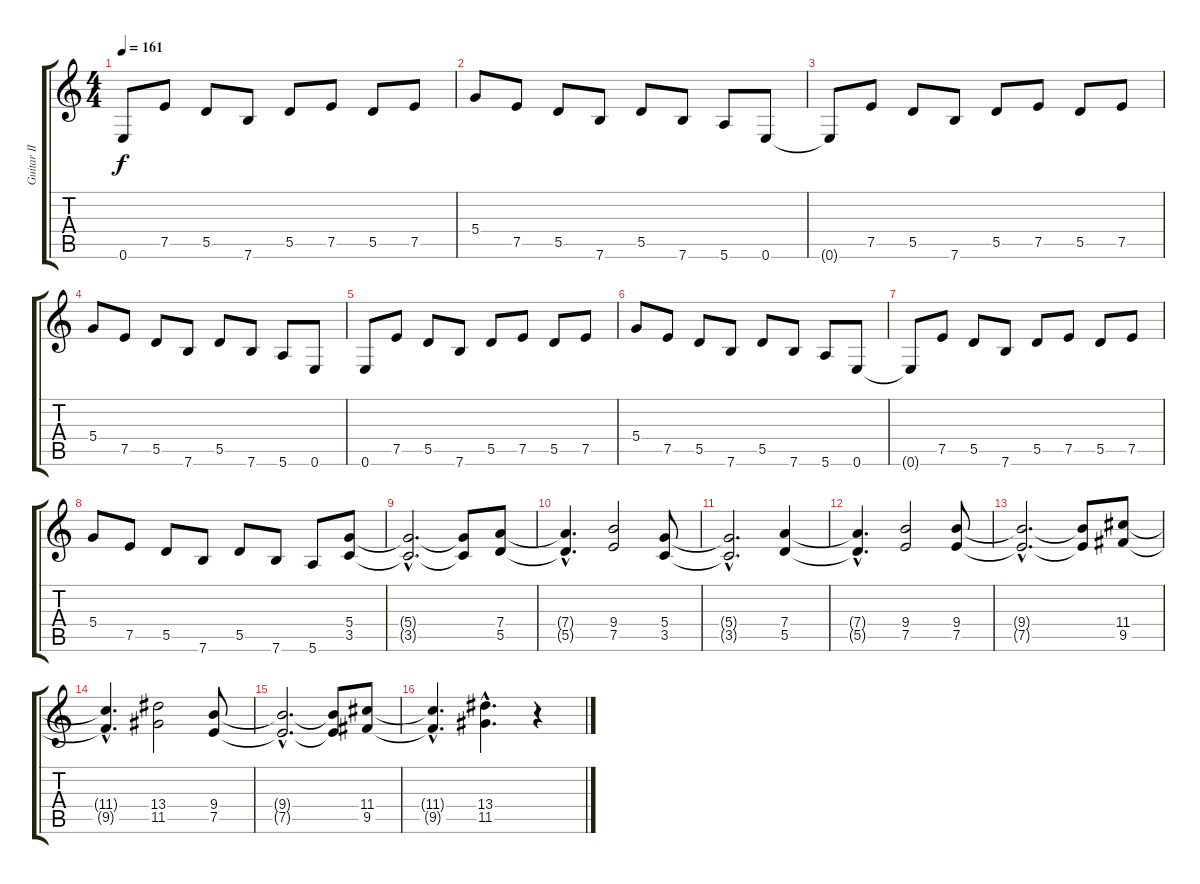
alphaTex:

\track ("Guitar II" "Guitar II") {instrument distortionguitar}
\staff {score tabs}
\tuning (E4 B3 G3 D3 A2 E2) {hide}
\ts (4 4)
\tempo 161
\clef g2
\ks c
0.6{t}.8{dy f} 7.5.8 5.5.8 7.6.8 5.5.8 7.5.8 5.5.8 7.5.8 |
5.4.8 7.5.8 5.5.8 7.6.8 5.5.8 7.6.8 5.6.8 0.6.8 |
0.6{t}.8 7.5.8 5.5.8 7.6.8 5.5.8 7.5.8 5.5.8 7.5.8 |
5.4.8 7.5.8 5.5.8 7.6.8 5.5.8 7.6.8 5.6.8 0.6.8 |
0.6.8 7.5.8 5.5.8 7.6.8 5.5.8 7.5.8 5.5.8 7.5.8 |
5.4.8 7.5.8 5.5.8 7.6.8 5.5.8 7.6.8 5.6.8 0.6.8 |
0.6{t}.8 7.5.8 5.5.8 7.6.8 5.5.8 7.5.8 5.5.8 7.5.8 |
5.4.8 7.5.8 5.5.8 7.6.8 5.5.8 7.6.8 5.6.8 (5.4 3.5).8 |
(5.4{hac t} 3.5{hac t}).2{d} (5.4{t} 3.5{t}).8 (7.4 5.5).8 |
(7.4{hac t} 5.5{hac t}).4{d} (9.4 7.5).2 (5.4 3.5).8 |
(5.4{hac t} 3.5{hac t}).2{d} (7.4 5.5).4 |
(7.4{hac t} 5.5{hac t}).4{d} (9.4 7.5).2 (9.4 7.5).8 |
(9.4{hac t} 7.5{hac t}).2{d} (9.4{t} 7.5{t}).8 (11.4 9.5).8 |
(11.4{hac t} 9.5{hac t}).4{d} (13.4 11.5).2 (9.4 7.5).8 |
(9.4{hac t} 7.5{hac t}).2{d} (9.4{t} 7.5{t}).8 (11.4 9.5).8 |
(11.4{hac t} 9.5{hac t}).4{d} (13.4{hac} 11.5{hac}).4{d} r.4
